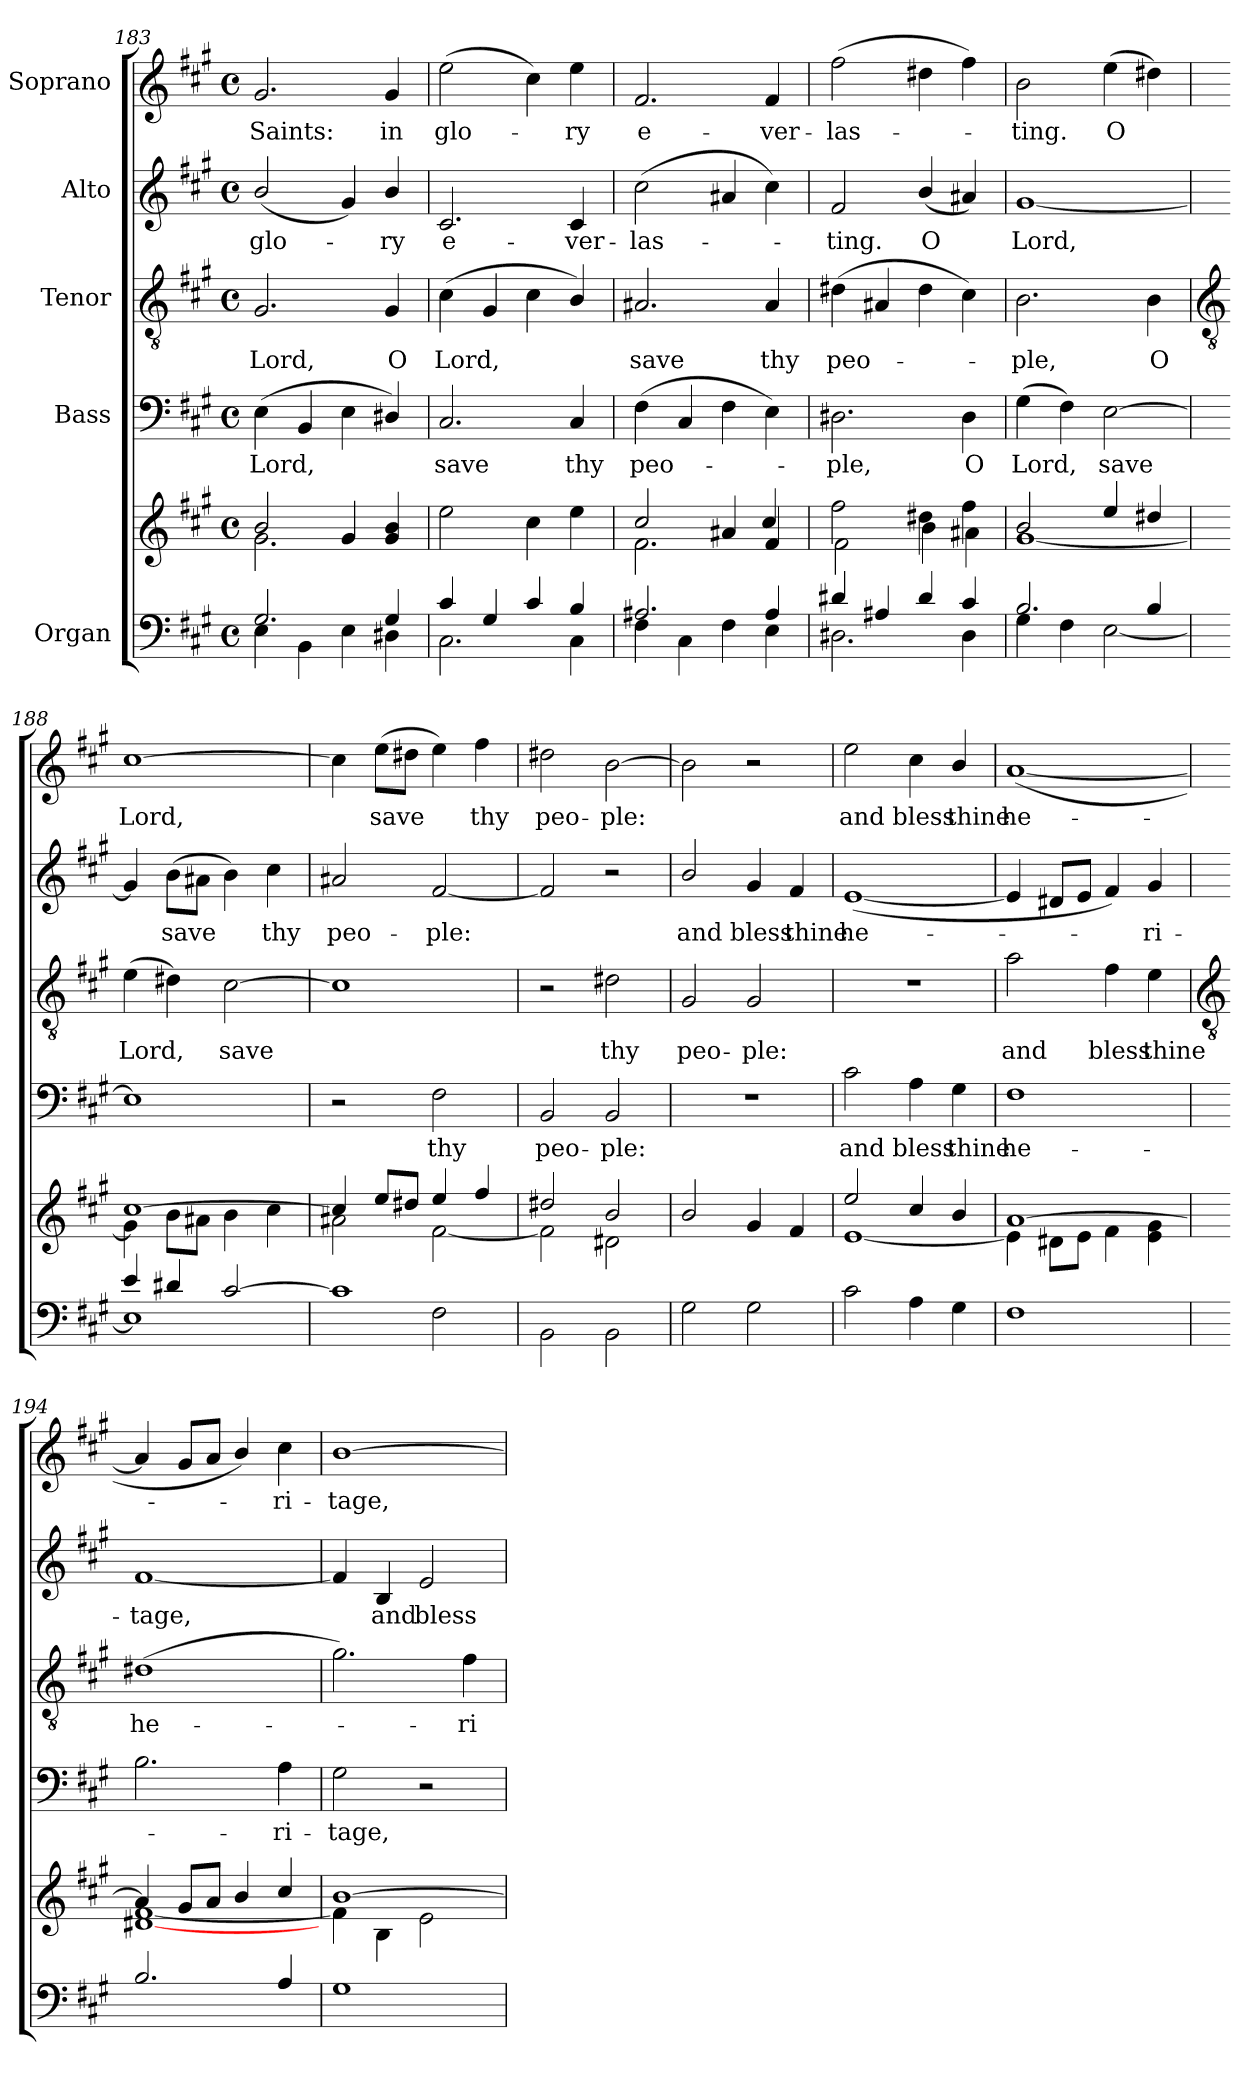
**kern	**kern	**kern	**text	**kern	**text	**kern	**text	**kern	**text
*part5	*part5	*part4	*part4	*part3	*part3	*part2	*part2	*part1	*part1
*staff6	*staff5	*staff4	*staff4	*staff3	*staff3	*staff2	*staff2	*staff1	*staff1
*I"Organ	*	*I"Bass	*	*I"Tenor	*	*I"Alto	*	*I"Soprano	*
*clefF4	*clefG2	*clefF4	*	*clefGv2	*	*clefG2	*	*clefG2	*
*k[f#c#g#]	*k[f#c#g#]	*k[f#c#g#]	*	*k[f#c#g#]	*	*k[f#c#g#]	*	*k[f#c#g#]	*
*A:	*A:	*A:	*	*A:	*	*A:	*	*A:	*
*M4/4	*M4/4	*M4/4	*	*M4/4	*	*M4/4	*	*M4/4	*
*met(c)	*met(c)	*met(c)	*	*met(c)	*	*met(c)	*	*met(c)	*
=183	=183	=183	=183	=183	=183	=183	=183	=183	=183
*^	*^	*	*	*	*	*	*	*	*
!	!	!	!	!	!LO:LY:b	!	!LO:LY:b	!	!LO:LY:b	!	!LO:LY:b
2.G#/	4E\	2.g#\	2b/	(>4E	Lord,	2.G#	Lord,	(<2b/	glo-	2.g#	Saints:
.	4BB\	.	.	4BB	.	.	.	.	.	.	.
.	4E\	.	4g#/	4E	.	.	.	4g#)	.	.	.
!	!	!	!	!	!	!	!LO:LY:b	!	!LO:LY:b	!	!LO:LY:b
4G#/	4D#X\	4g#/ 4b/	4ryy	4D#X/)	.	4G#	O	4b/	ry	4g#	in
=184	=184	=184	=184	=184	=184	=184	=184	=184	=184	=184	=184
!	!	!	!	!	!LO:LY:b	!	!LO:LY:b	!	!LO:LY:b	!	!LO:LY:b
4c#/	2.C#\	2ee\	2ryy	2.C#	save	(>4c#	Lord,	2.c#	e-	(>2ee	glo-
4G#/	.	.	.	.	.	4G#	.	.	.	.	.
4c#/	.	4cc#\	2ryy	.	.	4c#	.	.	.	4cc#)	.
!	!	!	!	!	!LO:LY:b	!	!	!	!LO:LY:b	!	!LO:LY:b
4B/	4C#\	4ee\	.	4C#	thy	4B/)	.	4c#	-ver-	4ee	ry
=185	=185	=185	=185	=185	=185	=185	=185	=185	=185	=185	=185
!	!	!	!	!	!LO:LY:b	!	!LO:LY:b	!	!LO:LY:b	!	!LO:LY:b
2.A#X/	4F#\	2.f#\	2cc#/	(>4F#	peo-	2.A#X	save	(>2cc#	-las-	2.f#	e-
.	4C#\	.	.	4C#	.	.	.	.	.	.	.
.	4F#\	.	4a#X/	4F#	.	.	.	4a#X	.	.	.
!	!	!	!	!	!	!	!LO:LY:b	!	!	!	!LO:LY:b
4A#/	4E\	4f#/	4cc#/	4E)	.	4A#	thy	4cc#)	.	4f#	-ver-
=186	=186	=186	=186	=186	=186	=186	=186	=186	=186	=186	=186
!	!	!	!	!	!LO:LY:b	!	!LO:LY:b	!	!LO:LY:b	!	!LO:LY:b
4d#X/	2.D#X\	2ff#\	2f#\	2.D#X	ple,	(>4d#X	peo-	2f#	ting.	(>2ff#	-las-
4A#X/	.	.	.	.	.	4A#X	.	.	.	.	.
!	!	!	!	!	!	!	!	!	!LO:LY:b	!	!
4d#/	.	4dd#X\	4b\	.	.	4d#	.	(<4b/	O	4dd#X	.
!	!	!	!	!	!LO:LY:b	!	!	!	!	!	!
4c#/	4D#\	4ff#\	4a#X\	4D#	O	4c#)	.	4a#X)	.	4ff#)	.
=187	=187	=187	=187	=187	=187	=187	=187	=187	=187	=187	=187
!	!	!	!	!	!LO:LY:b	!	!LO:LY:b	!	!LO:LY:b	!	!LO:LY:b
2.B/	4G#\	2b/	[1g#\	(>4G#	Lord,	2.B	ple,	[1g#	Lord,	2b	ting.
.	4F#\	.	.	4F#)	.	.	.	.	.	.	.
!	!	!	!	!	!LO:LY:b	!	!	!	!	!	!LO:LY:b
.	[2E\	4ee/	.	[2E	save	.	.	.	.	(>4ee	O
!	!	!	!	!	!	!	!LO:LY:b	!	!	!	!
4B/	.	4dd#X/	.	.	.	4B	O	.	.	4dd#X)	.
!!LO:LB:g=z
=188	=188	=188	=188	=188	=188	=188	=188	=188	=188	=188	=188
*	*	*	*	*	*	*clefGv2	*	*	*	*	*
!	!	!	!	!	!	!	!LO:LY:b	!	!	!	!LO:LY:b
4e/	1E\]	[1cc#/	4g#\]	1E]	.	(>4e	Lord,	4g#]	.	[1cc#	Lord,
!	!	!	!	!	!	!	!	!	!LO:LY:b	!	!
4d#X/	.	.	8b\L	.	.	4d#X)	.	(>8b\L	save	.	.
.	.	.	8a#X\J	.	.	.	.	8a#X\J	.	.	.
!	!	!	!	!	!	!	!LO:LY:b	!	!	!	!
[2c#/	.	.	4b\	.	.	[2c#	save	4b)	.	.	.
!	!	!	!	!	!	!	!	!	!LO:LY:b	!	!
.	.	.	4cc#\	.	.	.	.	4cc#	thy	.	.
=189	=189	=189	=189	=189	=189	=189	=189	=189	=189	=189	=189
!	!	!	!	!	!	!	!	!	!LO:LY:b	!	!
1c#/]	2ryy	4cc#/]	2a#X\	2r	.	1c#]	.	2a#X	peo-	4cc#]	.
!	!	!	!	!	!	!	!	!	!	!	!LO:LY:b
.	.	8ee/L	.	.	.	.	.	.	.	(>8eeL	save
.	.	8dd#X/J	.	.	.	.	.	.	.	8dd#XJ	.
!	!	!	!	!	!LO:LY:b	!	!	!	!LO:LY:b	!	!
.	2F#\	4ee/	[2f#\	2F#	thy	.	.	[2f#	-ple:	4ee)	.
!	!	!	!	!	!	!	!	!	!	!	!LO:LY:b
.	.	4ff#/	.	.	.	.	.	.	.	4ff#	thy
=190	=190	=190	=190	=190	=190	=190	=190	=190	=190	=190	=190
!	!	!	!	!	!LO:LY:b	!	!	!	!	!	!LO:LY:b
2ryy	2BB\	2dd#X/	2f#\]	2BB	peo-	2r	.	2f#]	.	2dd#X	peo-
!	!	!	!	!	!LO:LY:b	!	!LO:LY:b	!	!	!	!LO:LY:b
2ryy	2BB\	2b/	2d#X\	2BB	-ple:	2d#X	thy	2r	.	[2b	-ple:
=191	=191	=191	=191	=191	=191	=191	=191	=191	=191	=191	=191
!	!	!	!	!	!	!	!LO:LY:b	!	!LO:LY:b	!	!
1ryy	2G#\	2b/	1ryy	1r	.	2G#	peo-	2b/	and	2b]	.
!	!	!	!	!	!	!	!LO:LY:b	!	!LO:LY:b	!	!
.	2G#\	4g#/	.	.	.	2G#	-ple:	4g#	bless	2r	.
!	!	!	!	!	!	!	!	!	!LO:LY:b	!	!
.	.	4f#/	.	.	.	.	.	4f#	thine	.	.
=192	=192	=192	=192	=192	=192	=192	=192	=192	=192	=192	=192
!	!	!	!	!	!LO:LY:b	!	!	!	!LO:LY:b	!	!LO:LY:b
2c#\	1ryy	2ee/	[1e\	2c#	and	1r	.	(<[1e	he-	2ee	and
!	!	!	!	!	!LO:LY:b	!	!	!	!	!	!LO:LY:b
4A\	.	4cc#/	.	4A	bless	.	.	.	.	4cc#	bless
!	!	!	!	!	!LO:LY:b	!	!	!	!	!	!LO:LY:b
4G#\	.	4b/	.	4G#	thine	.	.	.	.	4b/	thine
=193	=193	=193	=193	=193	=193	=193	=193	=193	=193	=193	=193
!	!	!	!	!	!LO:LY:b	!	!LO:LY:b	!	!	!	!LO:LY:b
1F#/	1ryy	[1a/	4e\]	1F#	he-	2a	and	4e]	.	(<[1a	he-
.	.	.	8d#X\L	.	.	.	.	8d#XL	.	.	.
.	.	.	8e\J	.	.	.	.	8eJ	.	.	.
!	!	!	!	!	!	!	!LO:LY:b	!	!	!	!
.	.	.	4f#\	.	.	4f#	bless	4f#)	.	.	.
!	!	!	!	!	!	!	!LO:LY:b	!	!LO:LY:b	!	!
.	.	.	4e\ 4g#\	.	.	4e	thine	4g#	ri-	.	.
!!LO:LB:g=z
=194	=194	=194	=194	=194	=194	=194	=194	=194	=194	=194	=194
*	*	*	*	*	*	*clefGv2	*	*	*	*	*
!	!	!	!	!	!	!	!LO:LY:b	!	!LO:LY:b	!	!
2.B	1ryy	4a/]	[1d#X\ [1f#\	2.B	.	(>1d#X	he-	[1f#	-tage,	4a]	.
.	.	8g#/L	.	.	.	.	.	.	.	8g#L	.
.	.	8a/J	.	.	.	.	.	.	.	8aJ	.
.	.	4b/	.	.	.	.	.	.	.	4b/)	.
!	!	!	!	!	!LO:LY:b	!	!	!	!	!	!LO:LY:b
4A	.	4cc#/	.	4A	ri-	.	.	.	.	4cc#	ri-
=195	=195	=195	=195	=195	=195	=195	=195	=195	=195	=195	=195
!	!	!	!	!	!LO:LY:b	!	!	!	!	!	!LO:LY:b
1G#	1ryy	[1b/	4f#\]	2G#	-tage,	2.g#)	.	4f#]	.	[1b	-tage,
!	!	!	!	!	!	!	!	!	!LO:LY:b	!	!
.	.	.	4B\	.	.	.	.	4B	and	.	.
!	!	!	!	!	!	!	!	!	!LO:LY:b	!	!
.	.	.	2e\	2r	.	.	.	2e	bless	.	.
!	!	!	!	!	!	!	!LO:LY:b	!	!	!	!
.	.	.	.	.	.	4f#	ri-	.	.	.	.
*v	*v	*	*	*	*	*	*	*	*	*	*
*	*v	*v	*	*	*	*	*	*	*	*
=	=	=	=	=	=	=	=	=	=
*-	*-	*-	*-	*-	*-	*-	*-	*-	*-
